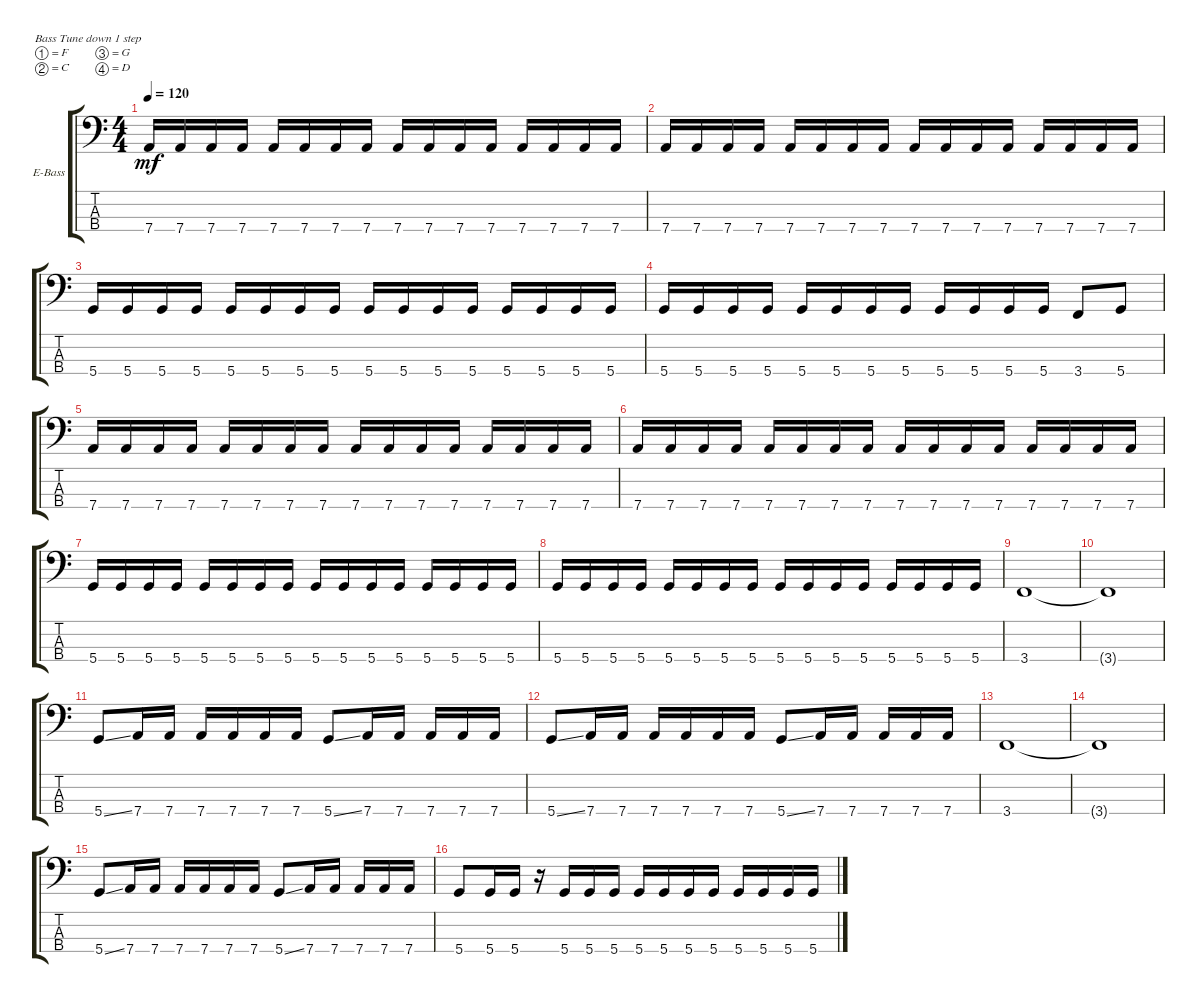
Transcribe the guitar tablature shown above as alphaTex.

\defaultSystemsLayout 4
\bracketExtendMode groupsimilarinstruments
\firstSystemTrackNameOrientation horizontal
\otherSystemsTrackNameOrientation horizontal
\track ("Anders Kjølholm" "E-Bass") {instrument electricbassfinger}
\staff {score tabs}
\tuning (F2 C2 G1 D1)
\ts (4 4)
\tempo 120
\clef f4
\ks c
7.4.16{dy mf} 7.4.16 7.4.16 7.4.16 7.4.16 7.4.16 7.4.16 7.4.16 7.4.16 7.4.16 7.4.16 7.4.16 7.4.16 7.4.16 7.4.16 7.4.16 |
7.4.16 7.4.16 7.4.16 7.4.16 7.4.16 7.4.16 7.4.16 7.4.16 7.4.16 7.4.16 7.4.16 7.4.16 7.4.16 7.4.16 7.4.16 7.4.16 |
5.4.16 5.4.16 5.4.16 5.4.16 5.4.16 5.4.16 5.4.16 5.4.16 5.4.16 5.4.16 5.4.16 5.4.16 5.4.16 5.4.16 5.4.16 5.4.16 |
5.4.16 5.4.16 5.4.16 5.4.16 5.4.16 5.4.16 5.4.16 5.4.16 5.4.16 5.4.16 5.4.16 5.4.16 3.4.8 5.4.8 |
7.4.16 7.4.16 7.4.16 7.4.16 7.4.16 7.4.16 7.4.16 7.4.16 7.4.16 7.4.16 7.4.16 7.4.16 7.4.16 7.4.16 7.4.16 7.4.16 |
7.4.16 7.4.16 7.4.16 7.4.16 7.4.16 7.4.16 7.4.16 7.4.16 7.4.16 7.4.16 7.4.16 7.4.16 7.4.16 7.4.16 7.4.16 7.4.16 |
5.4.16 5.4.16 5.4.16 5.4.16 5.4.16 5.4.16 5.4.16 5.4.16 5.4.16 5.4.16 5.4.16 5.4.16 5.4.16 5.4.16 5.4.16 5.4.16 |
5.4.16 5.4.16 5.4.16 5.4.16 5.4.16 5.4.16 5.4.16 5.4.16 5.4.16 5.4.16 5.4.16 5.4.16 5.4.16 5.4.16 5.4.16 5.4.16 |
3.4.1 |
3.4{t}.1 |
5.4{ss}.8 7.4.16 7.4.16 7.4.16 7.4.16 7.4.16 7.4.16 5.4{ss}.8 7.4.16 7.4.16 7.4.16 7.4.16 7.4.16 |
5.4{ss}.8 7.4.16 7.4.16 7.4.16 7.4.16 7.4.16 7.4.16 5.4{ss}.8 7.4.16 7.4.16 7.4.16 7.4.16 7.4.16 |
3.4.1 |
3.4{t}.1 |
5.4{ss}.8 7.4.16 7.4.16 7.4.16 7.4.16 7.4.16 7.4.16 5.4{ss}.8 7.4.16 7.4.16 7.4.16 7.4.16 7.4.16 |
5.4.8 5.4.16 5.4.16 r.16 5.4.16 5.4.16 5.4.16 5.4.16 5.4.16 5.4.16 5.4.16 5.4.16 5.4.16 5.4.16 5.4.16
